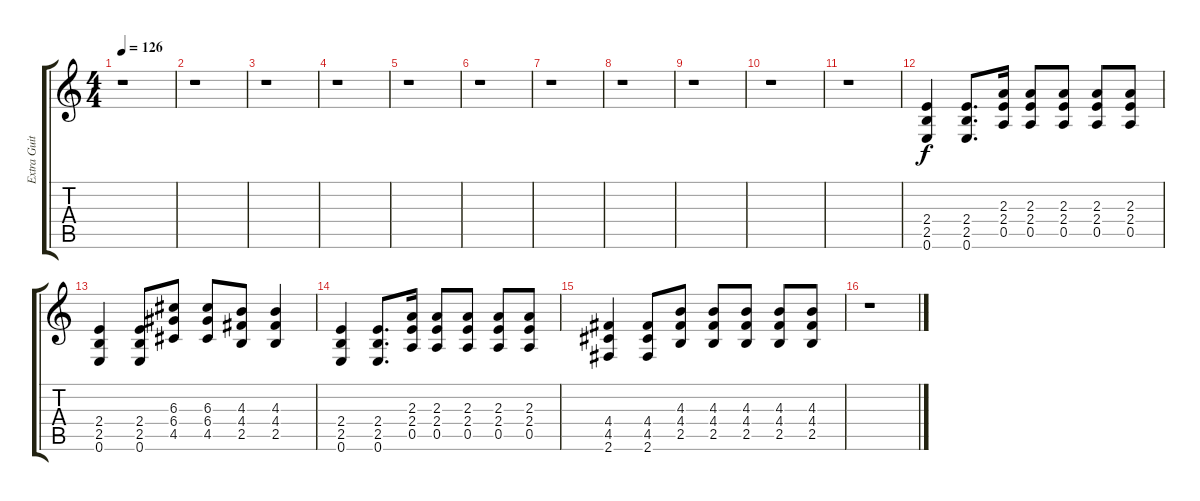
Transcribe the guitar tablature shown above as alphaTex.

\track ("Extra Guitar" "Extra Guit") {instrument distortionguitar}
\staff {score tabs}
\tuning (E4 B3 G3 D3 A2 E2) {hide}
\ts (4 4)
\tempo 126
\clef g2
\ks c
r.1{dy f} |
r.1 |
r.1 |
r.1 |
r.1 |
r.1 |
r.1 |
r.1 |
r.1 |
r.1 |
r.1 |
(2.4 2.5 0.6).4 (2.4 2.5 0.6).8{d} (2.3 2.4 0.5).16 (2.3 2.4 0.5).8 (2.3 2.4 0.5).8 (2.3 2.4 0.5).8 (2.3 2.4 0.5).8 |
(2.4 2.5 0.6).4 (2.4 2.5 0.6).8 (6.3 6.4 4.5).8 (6.3 6.4 4.5).8 (4.3 4.4 2.5).8 (4.3 4.4 2.5).4 |
(2.4 2.5 0.6).4 (2.4 2.5 0.6).8{d} (2.3 2.4 0.5).16 (2.3 2.4 0.5).8 (2.3 2.4 0.5).8 (2.3 2.4 0.5).8 (2.3 2.4 0.5).8 |
(4.4 4.5 2.6).4 (4.4 4.5 2.6).8 (4.3 4.4 2.5).8 (4.3 4.4 2.5).8 (4.3 4.4 2.5).8 (4.3 4.4 2.5).8 (4.3 4.4 2.5).8 |
r.1
